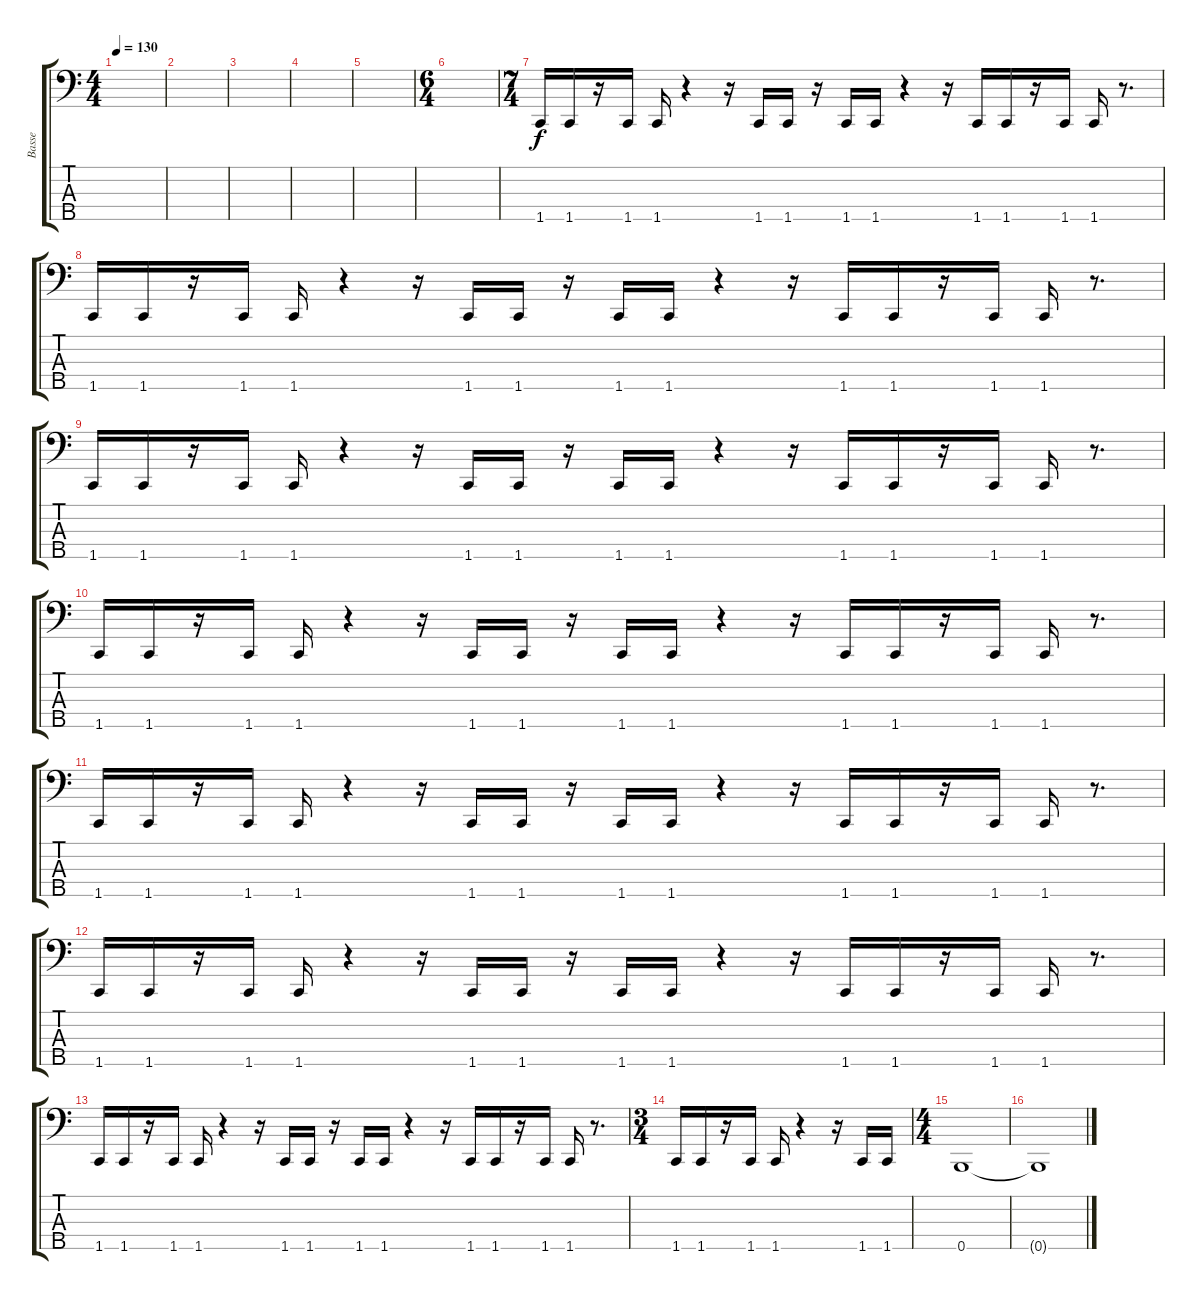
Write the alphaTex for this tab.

\track ("Basse" "Basse") {instrument electricbassfinger}
\staff {score tabs}
\tuning (G2 D2 A1 E1 B0) {hide}
\ts (4 4)
\tempo 130
\clef f4
\ks c
|
|
|
|
|
\ts (6 4)
|
\ts (7 4)
1.5.16 1.5.16 r.16 1.5.16 1.5.16 r.4 r.16 1.5.16 1.5.16 r.16 1.5.16 1.5.16 r.4 r.16 1.5.16 1.5.16 r.16 1.5.16 1.5.16 r.8{d} |
1.5.16 1.5.16 r.16 1.5.16 1.5.16 r.4 r.16 1.5.16 1.5.16 r.16 1.5.16 1.5.16 r.4 r.16 1.5.16 1.5.16 r.16 1.5.16 1.5.16 r.8{d} |
1.5.16 1.5.16 r.16 1.5.16 1.5.16 r.4 r.16 1.5.16 1.5.16 r.16 1.5.16 1.5.16 r.4 r.16 1.5.16 1.5.16 r.16 1.5.16 1.5.16 r.8{d} |
1.5.16 1.5.16 r.16 1.5.16 1.5.16 r.4 r.16 1.5.16 1.5.16 r.16 1.5.16 1.5.16 r.4 r.16 1.5.16 1.5.16 r.16 1.5.16 1.5.16 r.8{d} |
1.5.16 1.5.16 r.16 1.5.16 1.5.16 r.4 r.16 1.5.16 1.5.16 r.16 1.5.16 1.5.16 r.4 r.16 1.5.16 1.5.16 r.16 1.5.16 1.5.16 r.8{d} |
1.5.16 1.5.16 r.16 1.5.16 1.5.16 r.4 r.16 1.5.16 1.5.16 r.16 1.5.16 1.5.16 r.4 r.16 1.5.16 1.5.16 r.16 1.5.16 1.5.16 r.8{d} |
1.5.16 1.5.16 r.16 1.5.16 1.5.16 r.4 r.16 1.5.16 1.5.16 r.16 1.5.16 1.5.16 r.4 r.16 1.5.16 1.5.16 r.16 1.5.16 1.5.16 r.8{d} |
\ts (3 4)
1.5.16 1.5.16 r.16 1.5.16 1.5.16 r.4 r.16 1.5.16 1.5.16 |
\ts (4 4)
0.5.1 |
0.5{t}.1
